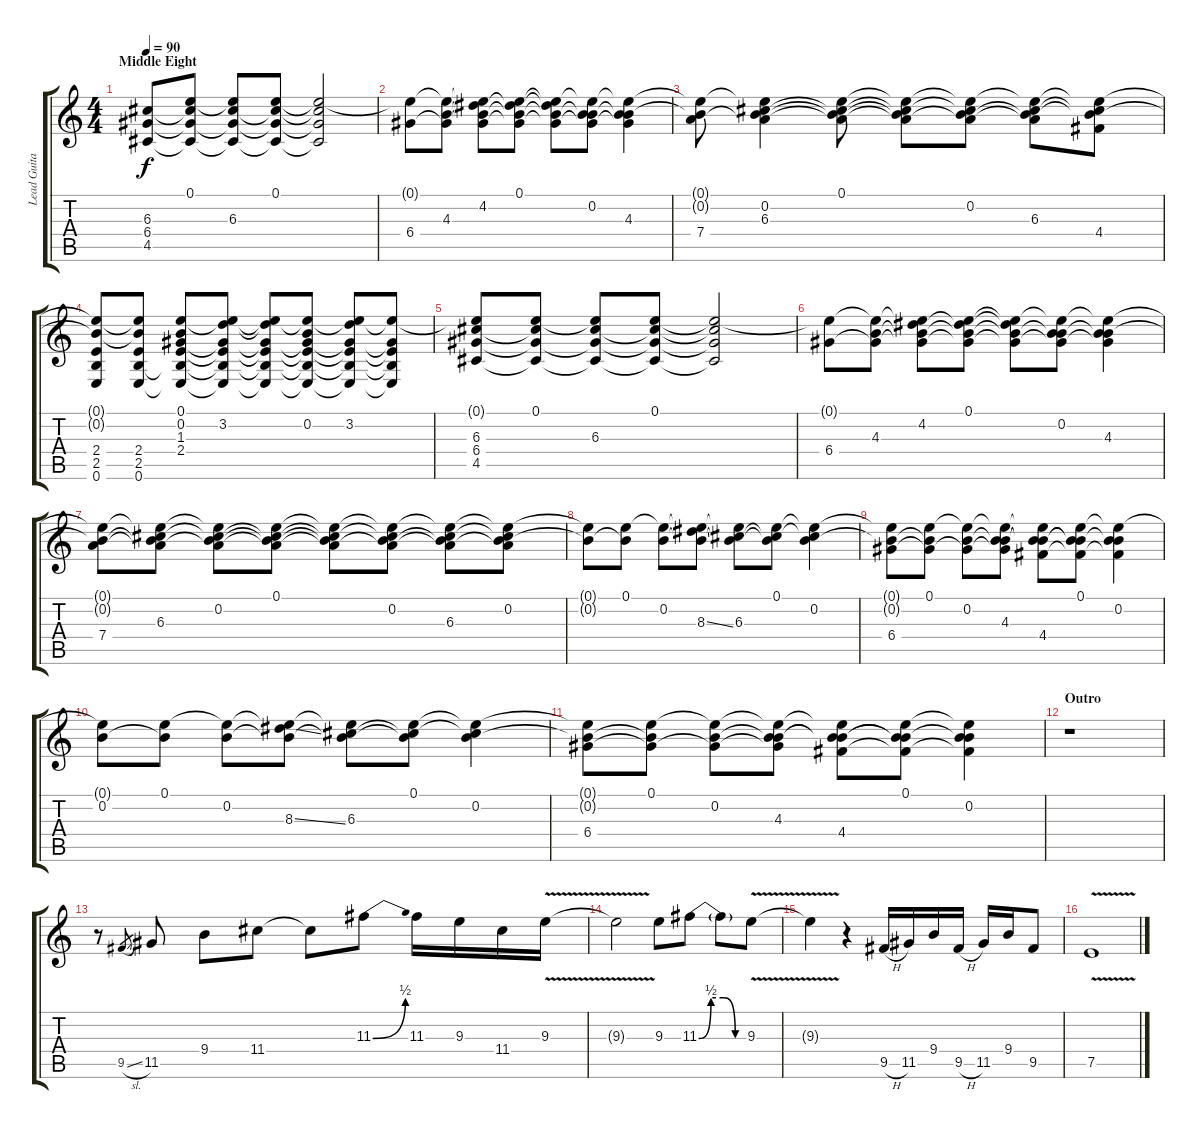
\track ("Lead Guitar" "Lead Guita") {instrument acousticguitarsteel}
\staff {score tabs}
\tuning (E4 B3 G3 D3 A2 E2) {hide}
\ts (4 4)
\section ("" "Middle Eight")
\tempo 90
\clef g2
\ks c
(6.3 6.4 4.5).8{dy f} (0.1 6.3{t} 6.4{t} 4.5{t}).8 (0.1{t} 6.3 6.4{t} 4.5{t}).8 (0.1 6.3{t} 6.4{t} 4.5{t}).8 (0.1{t} 6.3{t} 6.4{t} 4.5{t}).2 |
(0.1{t} 6.4).8 (0.1{t} 4.3 6.4{t}).8 (0.1{t} 4.2 4.3{t} 6.4{t}).8 (0.1 4.2{t} 4.3{t} 6.4{t}).8 (0.1{t} 4.2{t} 4.3{t} 6.4{t}).8 (0.1{t} 0.2 4.3{t} 6.4{t}).8 (0.1{t} 0.2{t} 4.3 6.4{t}).4 |
(0.1{t} 0.2{t} 7.4).8 (0.1{t} 0.2 6.3 7.4{t}).4 (0.1 0.2{t} 6.3{t} 7.4{t}).8 (0.1{t} 0.2{t} 6.3{t} 7.4{t}).8 (0.1{t} 0.2 6.3{t} 7.4{t}).8 (0.1{t} 0.2{t} 6.3 7.4{t}).8 (0.1{t} 0.2{t} 6.3{t} 4.4).8 |
(0.1{t} 0.2{t} 2.4 2.5 0.6).8 (0.1{t} 0.2{t} 2.4 2.5 0.6).8 (0.1 0.2 1.3 2.4 2.5{t} 0.6{t}).8 (0.1{t} 3.2 1.3{t} 2.4{t} 2.5{t} 0.6{t}).8 (0.1{t} 3.2{t} 1.3{t} 2.4{t} 2.5{t} 0.6{t}).8 (0.1{t} 0.2 1.3{t} 2.4{t} 2.5{t} 0.6{t}).8 (0.1{t} 3.2 1.3{t} 2.4{t} 2.5{t} 0.6{t}).8 (0.1{t} 1.3{t} 2.4{t} 2.5{t} 0.6{t}).8 |
(0.1{t} 6.3 6.4 4.5).8 (0.1 6.3{t} 6.4{t} 4.5{t}).8 (0.1{t} 6.3 6.4{t} 4.5{t}).8 (0.1 6.3{t} 6.4{t} 4.5{t}).8 (0.1{t} 6.3{t} 6.4{t} 4.5{t}).2 |
(0.1{t} 6.4).8 (0.1{t} 4.3 6.4{t}).8 (0.1{t} 4.2 4.3{t} 6.4{t}).8 (0.1 4.2{t} 4.3{t} 6.4{t}).8 (0.1{t} 4.2{t} 4.3{t} 6.4{t}).8 (0.1{t} 0.2 4.3{t} 6.4{t}).8 (0.1{t} 0.2{t} 4.3 6.4{t}).4 |
(0.1{t} 0.2{t} 7.4).8 (0.1{t} 0.2{t} 6.3 7.4{t}).8 (0.1{t} 0.2 6.3{t} 7.4{t}).8 (0.1 0.2{t} 6.3{t} 7.4{t}).8 (0.1{t} 0.2{t} 6.3{t} 7.4{t}).8 (0.1{t} 0.2 6.3{t} 7.4{t}).8 (0.1{t} 0.2{t} 6.3 7.4{t}).8 (0.1{t} 0.2 6.3{t} 7.4{t}).8 |
(0.1{t} 0.2{t}).8 (0.1 0.2{t}).8 (0.1{t} 0.2).8 (0.1{t} 0.2{t} 8.3{ss}).8 (0.1{t} 0.2{t} 6.3).8 (0.1 0.2{t} 6.3{t}).8 (0.1{t} 0.2 6.3{t}).4 |
(0.1{t} 0.2{t} 6.4).8 (0.1 0.2{t} 6.4{t}).8 (0.1{t} 0.2 6.4{t}).8 (0.1{t} 0.2{t} 4.3 6.4{t}).8 (0.1{t} 0.2{t} 4.3{t} 4.4).8 (0.1 0.2{t} 4.3{t} 4.4{t}).8 (0.1{t} 0.2 4.3{t} 4.4{t}).4 |
(0.1{t} 0.2).8 (0.1 0.2{t}).8 (0.1{t} 0.2).8 (0.1{t} 0.2{t} 8.3{ss}).8 (0.1{t} 0.2{t} 6.3).8 (0.1 0.2{t} 6.3{t}).8 (0.1{t} 0.2 6.3{t}).4 |
(0.1{t} 0.2{t} 6.4).8 (0.1 0.2{t} 6.4{t}).8 (0.1{t} 0.2 6.4{t}).8 (0.1{t} 0.2{t} 4.3 6.4{t}).8 (0.1{t} 0.2{t} 4.3{t} 4.4).8 (0.1 0.2{t} 4.3{t} 4.4{t}).8 (0.1{t} 0.2 4.3{t} 4.4{t}).4 |
\section ("" "Outro")
r.1 |
r.8 9.5{sl}.8{gr} 11.5.8 9.4.8 11.4.8 11.4{t}.8 11.3{be (bend 0 0 60 2)}.8 11.3.16 9.3.16 11.4.16 9.3{v}.16 |
9.3{t}.2 9.3.8 11.3{be (custom 0 0 15 2 30 2 45 0 60 0)}.8 11.3{t}.8 9.3{v}.8 |
9.3{t}.4 r.4 9.5{h}.16 11.5.16 9.4.16 9.5{h}.16 11.5.16 9.4.16 9.5.8 |
7.5{v}.1
